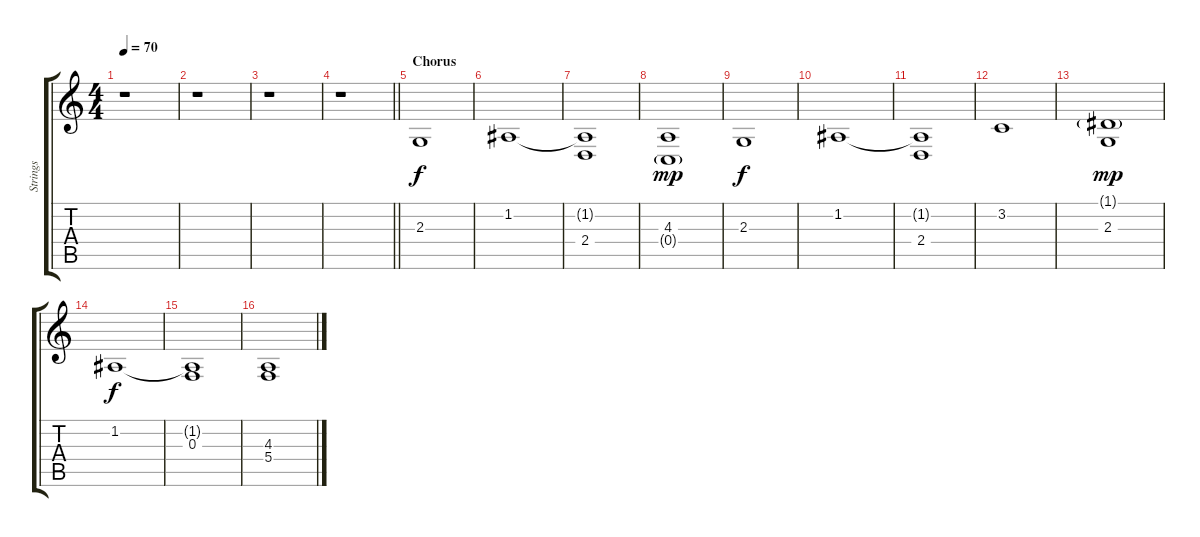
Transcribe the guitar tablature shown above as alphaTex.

\track ("Strings" "Strings") {instrument stringensemble2}
\staff {score tabs}
\tuning (D4 A3 F3 C3 G2 D2) {hide}
\ts (4 4)
\tempo 70
\clef g2
\ks c
r.1{dy f} |
r.1 |
r.1 |
\barLineRight lightlight
r.1 |
\section ("" "Chorus")
2.3.1{volume 14} |
1.2.1 |
(1.2{t} 2.4).1 |
(4.3 0.4{g}).1{dy mp} |
2.3.1{dy f} |
1.2.1 |
(1.2{t} 2.4).1 |
3.2.1 |
(1.1{g} 2.3).1{dy mp} |
1.2.1{dy f} |
(1.2{t} 0.3).1 |
(4.3 5.4).1
